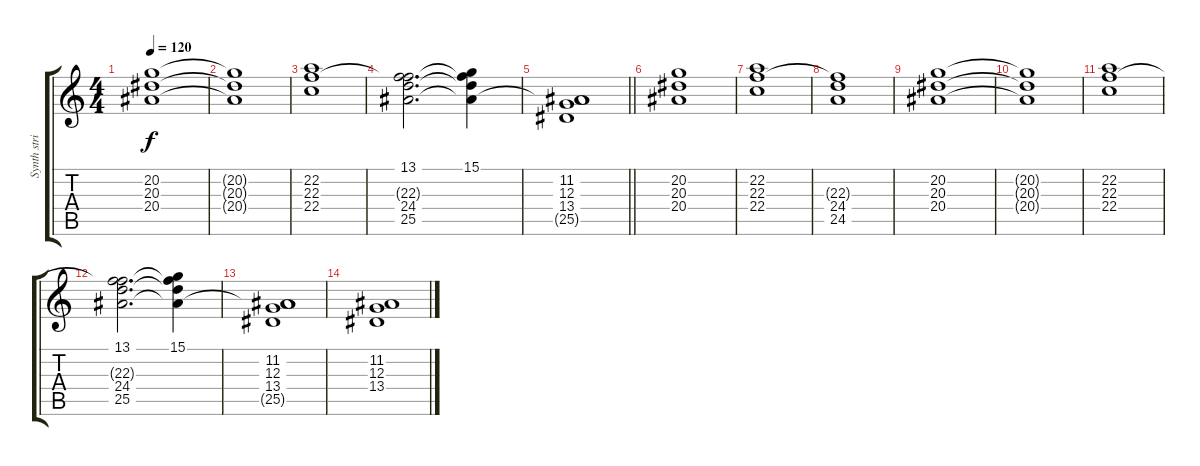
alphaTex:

\track ("Synth strings 1" "Synth stri") {instrument stringensemble1}
\staff {score tabs}
\tuning (E4 B3 G3 D3 A2 E2) {hide}
\ts (4 4)
\tempo 120
\clef g2
\ks c
(20.2 20.3 20.4).1{dy f} |
(20.2{t} 20.3{t} 20.4{t}).1 |
(22.2 22.3 22.4).1 |
(13.1 22.3{t} 24.4 25.5).2{d} (15.1 22.3{t} 24.4{t} 25.5{t}).4 |
\barLineRight lightlight
(11.2 12.3 13.4 25.5{t}).1 |
(20.2 20.3 20.4).1 |
(22.2 22.3 22.4).1 |
(22.3{t} 24.4 24.5).1 |
(20.2 20.3 20.4).1 |
(20.2{t} 20.3{t} 20.4{t}).1 |
(22.2 22.3 22.4).1 |
(13.1 22.3{t} 24.4 25.5).2{d} (15.1 22.3{t} 24.4{t} 25.5{t}).4 |
(11.2 12.3 13.4 25.5{t}).1 |
(11.2 12.3 13.4).1
